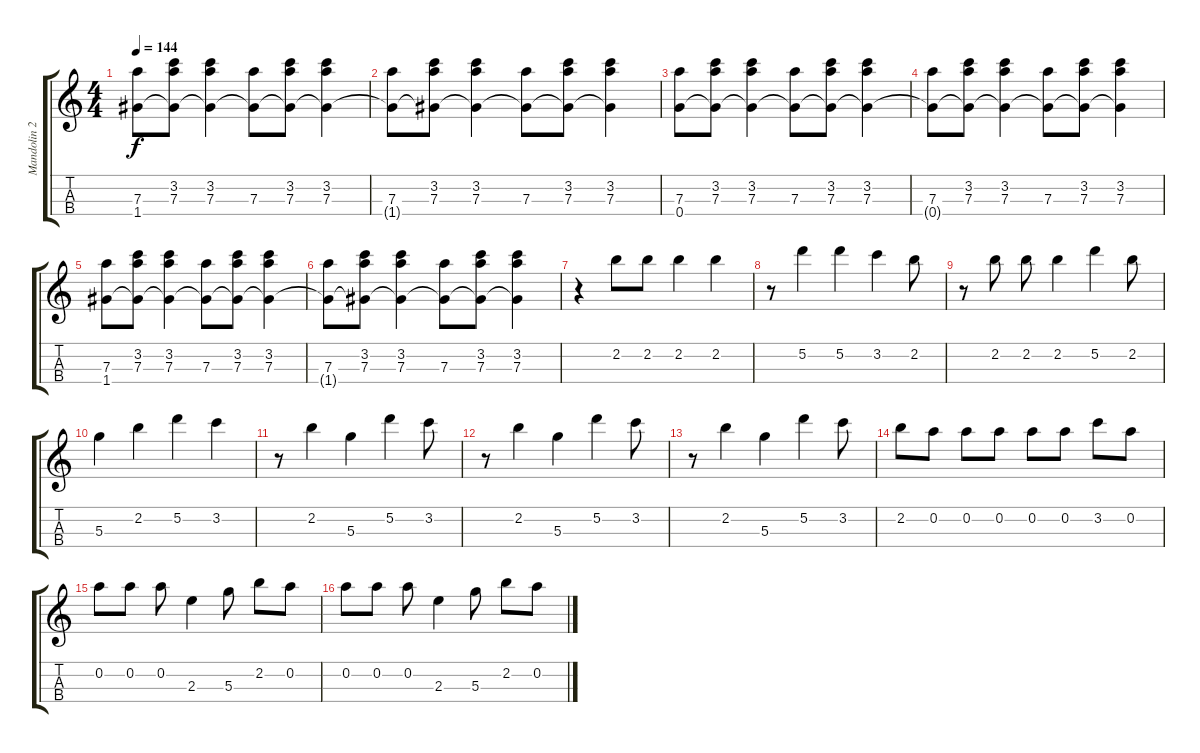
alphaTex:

\track ("Mandolin 2" "Mandolin 2") {instrument banjo}
\staff {score tabs}
\tuning (E5 A4 D4 G3) {hide}
\displaytranspose 12
\ts (4 4)
\tempo 144
\clef g2
\ks c
(7.3 1.4).8{dy f} (3.2 7.3 1.4{t}).8 (3.2 7.3 1.4{t}).4 (7.3 1.4{t}).8 (3.2 7.3 1.4{t}).8 (3.2 7.3 1.4{t}).4 |
(7.3 1.4{t}).8 (3.2 7.3 1.4{t}).8 (3.2 7.3 1.4{t}).4 (7.3 1.4{t}).8 (3.2 7.3 1.4{t}).8 (3.2 7.3 1.4{t}).4 |
(7.3 0.4).8 (3.2 7.3 0.4{t}).8 (3.2 7.3 0.4{t}).4 (7.3 0.4{t}).8 (3.2 7.3 0.4{t}).8 (3.2 7.3 0.4{t}).4 |
(7.3 0.4{t}).8 (3.2 7.3 0.4{t}).8 (3.2 7.3 0.4{t}).4 (7.3 0.4{t}).8 (3.2 7.3 0.4{t}).8 (3.2 7.3 0.4{t}).4 |
(7.3 1.4).8 (3.2 7.3 1.4{t}).8 (3.2 7.3 1.4{t}).4 (7.3 1.4{t}).8 (3.2 7.3 1.4{t}).8 (3.2 7.3 1.4{t}).4 |
(7.3 1.4{t}).8 (3.2 7.3 1.4{t}).8 (3.2 7.3 1.4{t}).4 (7.3 1.4{t}).8 (3.2 7.3 1.4{t}).8 (3.2 7.3 1.4{t}).4 |
r.4 2.2.8 2.2.8 2.2.4 2.2.4 |
r.8 5.2.4 5.2.4 3.2.4 2.2.8 |
r.8 2.2.8 2.2.8 2.2.4 5.2.4 2.2.8 |
5.3.4 2.2.4 5.2.4 3.2.4 |
r.8 2.2.4 5.3.4 5.2.4 3.2.8 |
r.8 2.2.4 5.3.4 5.2.4 3.2.8 |
r.8 2.2.4 5.3.4 5.2.4 3.2.8 |
2.2.8 0.2.8 0.2.8 0.2.8 0.2.8 0.2.8 3.2.8 0.2.8 |
0.2.8 0.2.8 0.2.8 2.3.4 5.3.8 2.2.8 0.2.8 |
0.2.8 0.2.8 0.2.8 2.3.4 5.3.8 2.2.8 0.2.8
